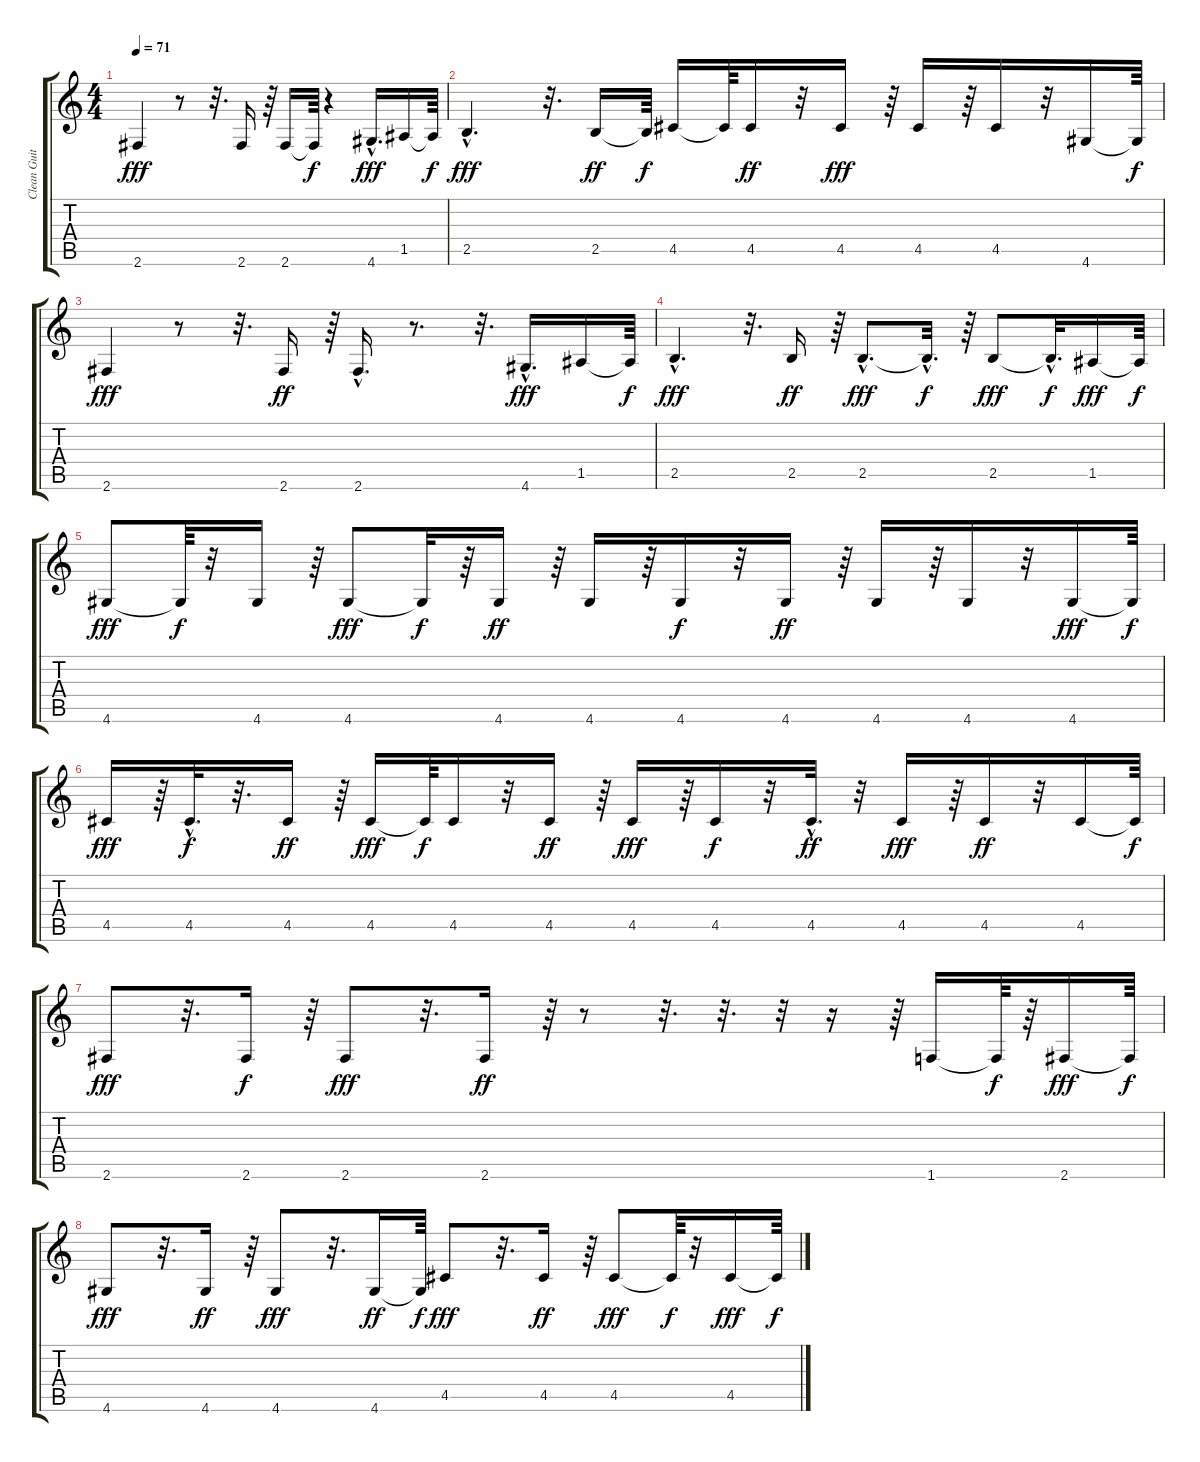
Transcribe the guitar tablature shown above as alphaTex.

\track ("Clean Guitar        " "Clean Guit") {instrument acousticbass}
\staff {score tabs}
\tuning (E4 B3 G3 D3 A2 E2) {hide}
\ts (4 4)
\tempo 71
\clef g2
\ks c
2.6.4{dy fff} r.8 r.32{d} 2.6.16 r.64 2.6.16 2.6{t}.64{dy f} r.4 4.6{hac}.16{d dy fff} 1.5.16 1.5{t}.64{dy f} |
2.5{hac}.4{d dy fff} r.32{d} 2.5.16{dy ff} 2.5{t}.64{dy f} 4.5.16 4.5{t}.64 4.5.16{dy ff} r.32 4.5.16{dy fff} r.64 4.5.16 r.64 4.5.16 r.32 4.6.16 4.6{t}.64{dy f} |
2.6.4{dy fff} r.8 r.32{d} 2.6.16{dy ff} r.64 2.6{hac}.16{d} r.8{d} r.32{d} 4.6{hac}.16{d dy fff} 1.5.16 1.5{t}.64{dy f} |
2.5{hac}.4{d dy fff} r.32{d} 2.5.16{dy ff} r.64 2.5{hac}.8{d dy fff} 2.5{hac t}.32{d dy f} r.64 2.5.8{dy fff} 2.5{hac t}.32{d dy f} 1.5.16{dy fff} 1.5{t}.64{dy f} |
4.6.8{dy fff} 4.6{t}.64{dy f} r.32 4.6.16 r.64 4.6.8{dy fff} 4.6{t}.32{dy f} r.64 4.6.16{dy ff} r.64 4.6.16 r.64 4.6.16{dy f} r.32 4.6.16{dy ff} r.64 4.6.16 r.64 4.6.16 r.32 4.6.16{dy fff} 4.6{t}.64{dy f} |
4.5.16{dy fff} r.64 4.5{hac}.32{d dy f} r.32{d} 4.5.16{dy ff} r.64 4.5.16{dy fff} 4.5{t}.64{dy f} 4.5.16 r.32 4.5.16{dy ff} r.64 4.5.16{dy fff} r.64 4.5.16{dy f} r.32 4.5{hac}.32{d dy ff} r.32 4.5.16{dy fff} r.64 4.5.16{dy ff} r.32 4.5.16 4.5{t}.64{dy f} |
2.6.8{dy fff} r.32{d} 2.6.16{dy f} r.64 2.6.8{dy fff} r.32{d} 2.6.16{dy ff} r.64 r.8 r.32{d} r.32{d} r.32 r.16 r.64 1.6.16 1.6{t}.64{dy f} r.64 2.6.16{dy fff} 2.6{t}.64{dy f} |
4.6.8{dy fff} r.32{d} 4.6.16{dy ff} r.64 4.6.8{dy fff} r.32{d} 4.6.16{dy ff} 4.6{t}.64{dy f} 4.5.8{dy fff} r.32{d} 4.5.16{dy ff} r.64 4.5.8{dy fff} 4.5{t}.64{dy f} r.32 4.5.16{dy fff} 4.5{t}.64{dy f}
